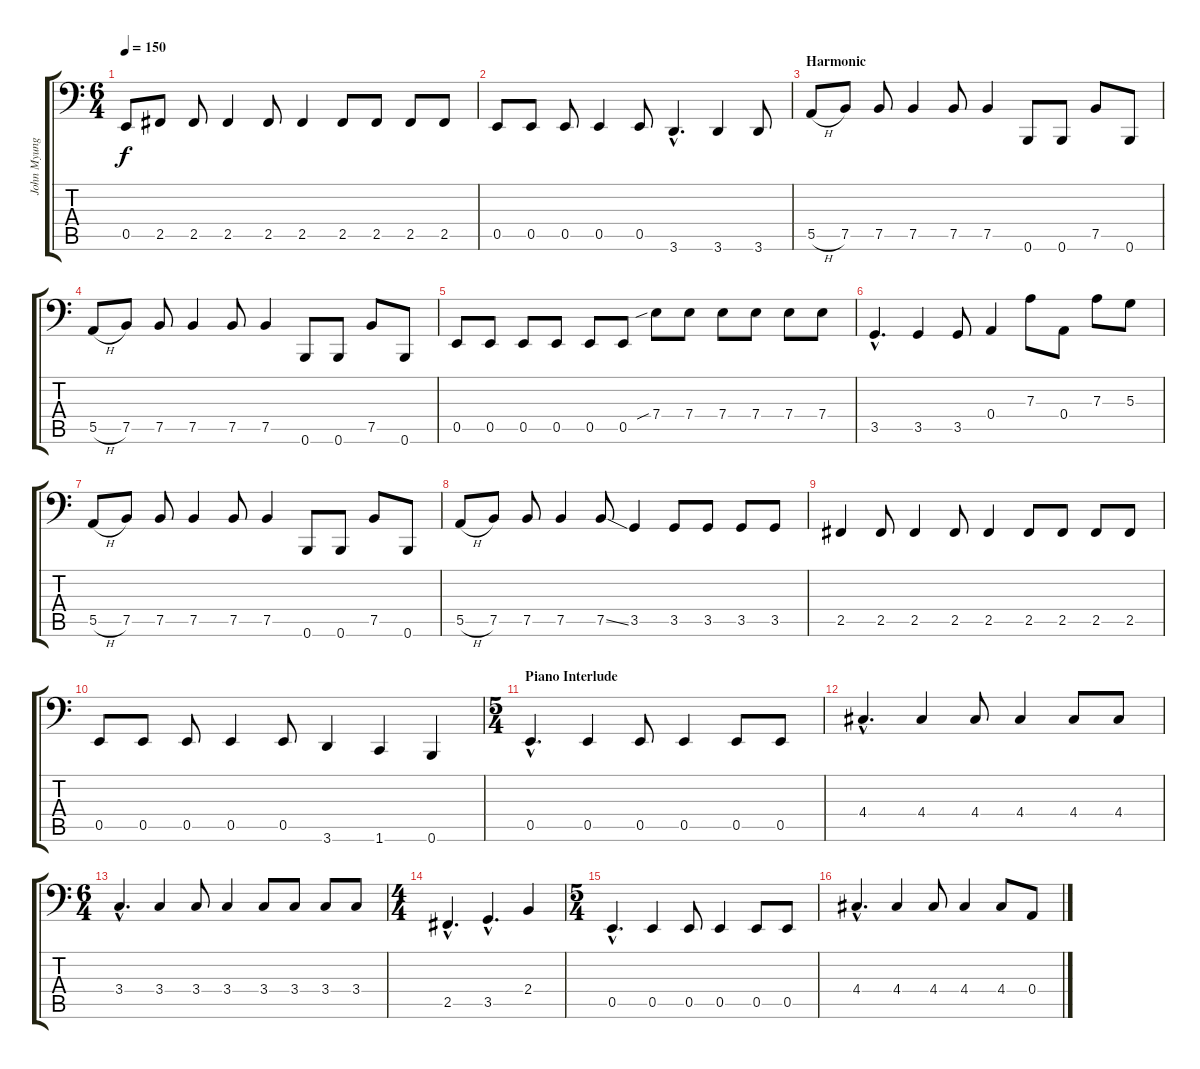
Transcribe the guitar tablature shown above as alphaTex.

\track ("John Myung" "John Myung") {instrument electricbassfinger}
\staff {score tabs}
\tuning (C3 G2 D2 A1 E1 B0) {hide}
\ts (6 4)
\tempo 150
\clef f4
\ks c
0.5.8{dy f} 2.5.8 2.5.8 2.5.4 2.5.8 2.5.4 2.5.8 2.5.8 2.5.8 2.5.8 |
0.5.8 0.5.8 0.5.8 0.5.4 0.5.8 3.6{hac}.4{d} 3.6.4 3.6.8 |
\section ("" "Harmonic")
5.5{h}.8 7.5.8 7.5.8 7.5.4 7.5.8 7.5.4 0.6.8 0.6.8 7.5.8 0.6.8 |
5.5{h}.8 7.5.8 7.5.8 7.5.4 7.5.8 7.5.4 0.6.8 0.6.8 7.5.8 0.6.8 |
0.5.8 0.5.8 0.5.8 0.5.8 0.5.8 0.5.8 7.4{sib}.8 7.4.8 7.4.8 7.4.8 7.4.8 7.4.8 |
3.5{hac}.4{d} 3.5.4 3.5.8 0.4.4 7.3.8 0.4.8 7.3.8 5.3.8 |
5.5{h}.8 7.5.8 7.5.8 7.5.4 7.5.8 7.5.4 0.6.8 0.6.8 7.5.8 0.6.8 |
5.5{h}.8 7.5.8 7.5.8 7.5.4 7.5{ss}.8 3.5.4 3.5.8 3.5.8 3.5.8 3.5.8 |
2.5.4 2.5.8 2.5.4 2.5.8 2.5.4 2.5.8 2.5.8 2.5.8 2.5.8 |
0.5.8 0.5.8 0.5.8 0.5.4 0.5.8 3.6.4 1.6.4 0.6.4 |
\ts (5 4)
\section ("" "Piano Interlude")
0.5{hac}.4{d} 0.5.4 0.5.8 0.5.4 0.5.8 0.5.8 |
4.4{hac}.4{d} 4.4.4 4.4.8 4.4.4 4.4.8 4.4.8 |
\ts (6 4)
3.4{hac}.4{d} 3.4.4 3.4.8 3.4.4 3.4.8 3.4.8 3.4.8 3.4.8 |
\ts (4 4)
2.5{hac}.4{d} 3.5{hac}.4{d} 2.4.4 |
\ts (5 4)
0.5{hac}.4{d} 0.5.4 0.5.8 0.5.4 0.5.8 0.5.8 |
4.4{hac}.4{d} 4.4.4 4.4.8 4.4.4 4.4.8 0.4.8
